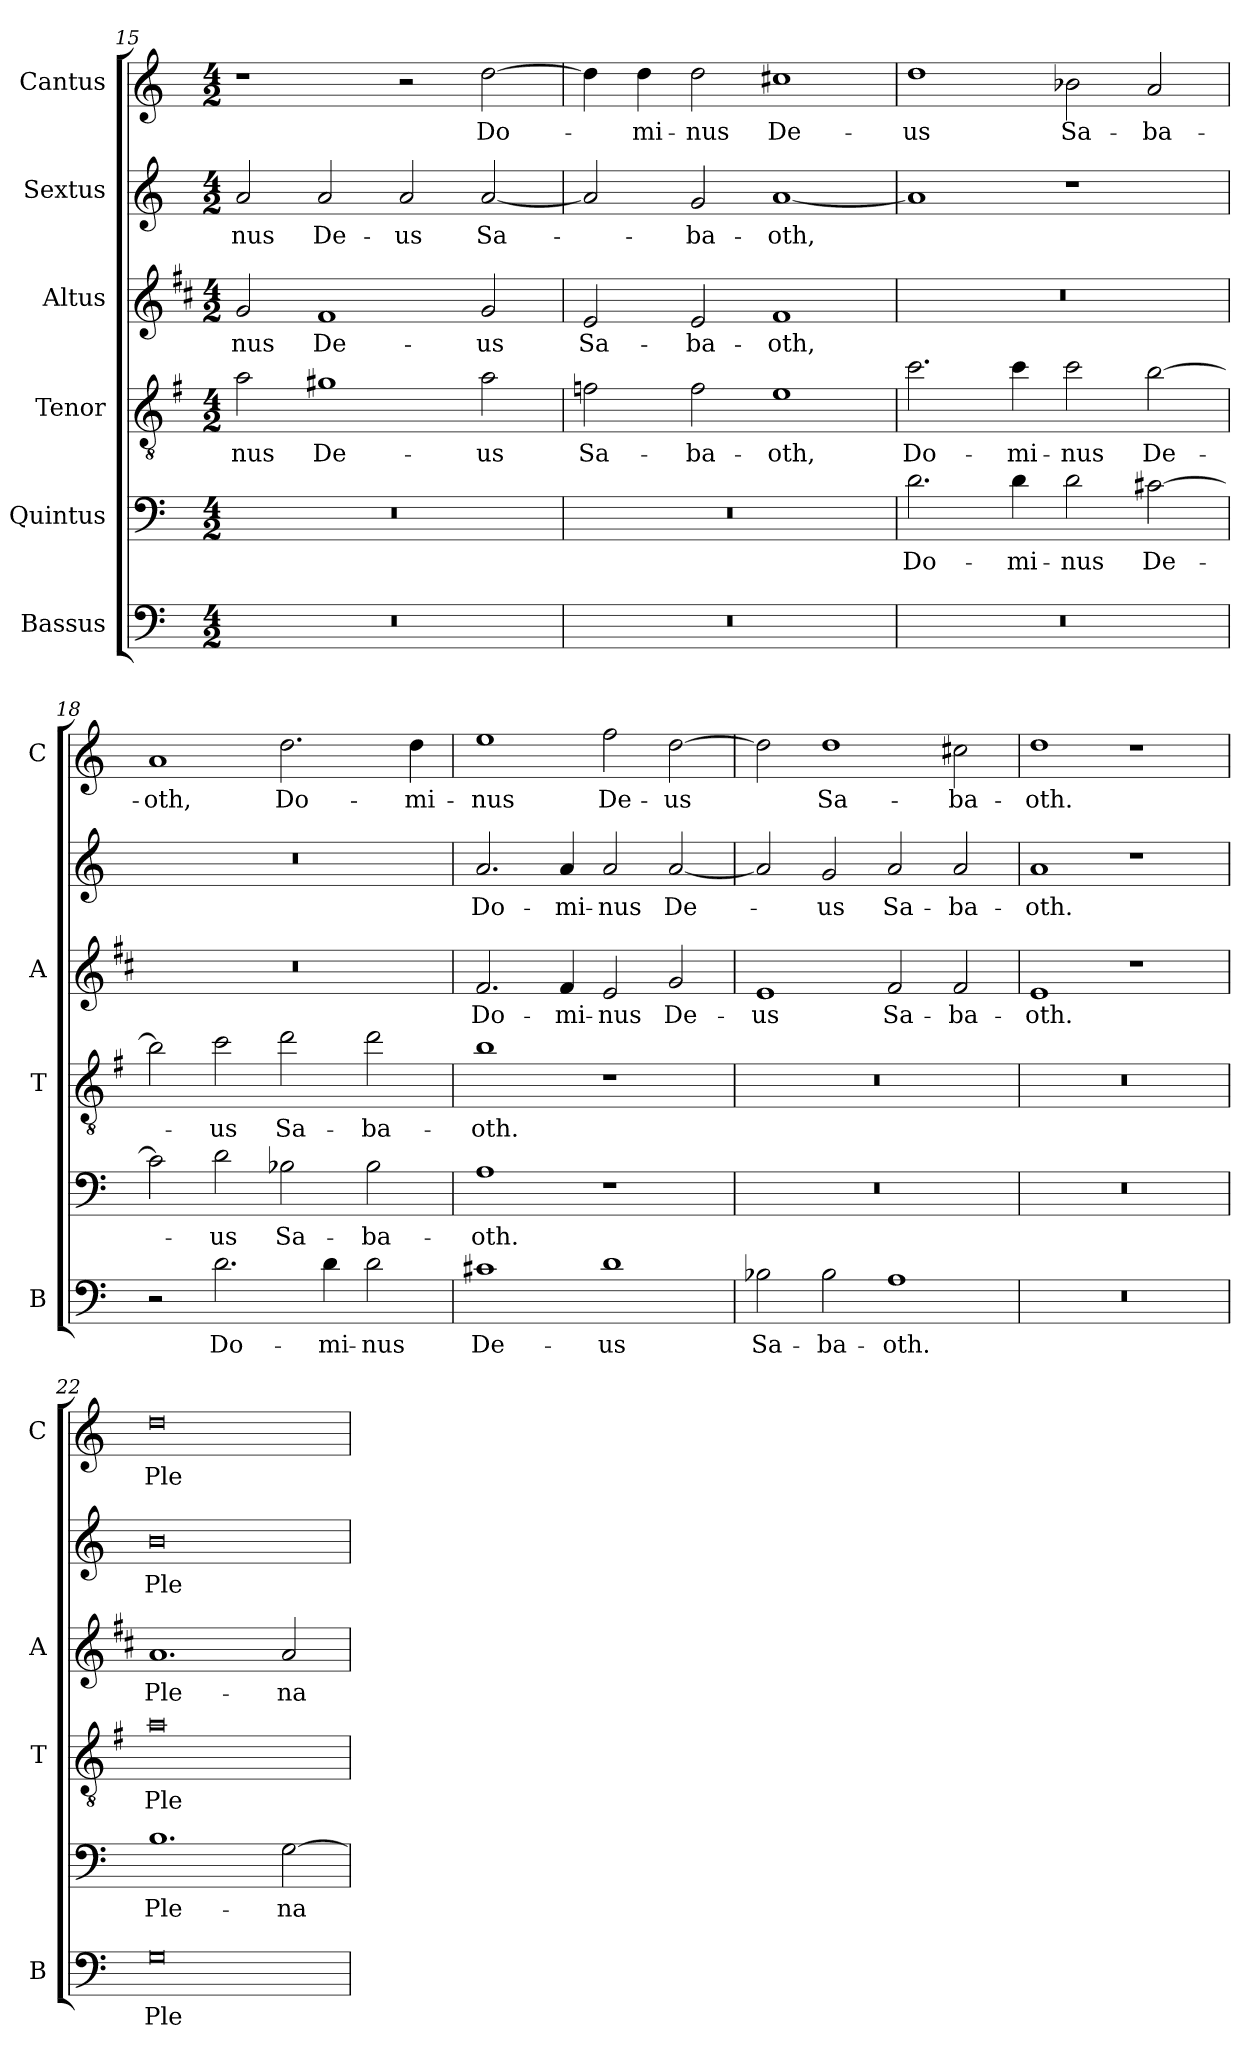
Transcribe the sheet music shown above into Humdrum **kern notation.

**kern	**text	**kern	**text	**kern	**text	**kern	**text	**kern	**text	**kern	**text
*part6	*part6	*part5	*part5	*part4	*part4	*part3	*part3	*part2	*part2	*part1	*part1
*staff6	*staff6	*staff5	*staff5	*staff4	*staff4	*staff3	*staff3	*staff2	*staff2	*staff1	*staff1
*I"Bassus	*	*I"Quintus	*	*I"Tenor	*	*I"Altus	*	*I"Sextus	*	*I"Cantus	*
*I'B	*	*	*	*I'T	*	*I'A	*	*	*	*I'C	*
*clefF4	*	*clefF4	*	*clefGv2	*	*clefG2	*	*clefG2	*	*clefG2	*
*	*	*	*	*ITrd4c7	*	*ITrd1c2	*	*	*	*	*
*k[]	*	*k[]	*	*k[]	*	*k[]	*	*k[]	*	*k[]	*
*C:	*	*C:	*	*C:	*	*C:	*	*C:	*	*C:	*
*M4/2	*	*M4/2	*	*M4/2	*	*M4/2	*	*M4/2	*	*M4/2	*
=15	=15	=15	=15	=15	=15	=15	=15	=15	=15	=15	=15
!	!	!	!	!	!LO:LY:b	!	!LO:LY:b	!	!LO:LY:b	!	!
0r	.	0r	.	2d\	-nus	2f/	-nus	2a/	-nus	1r	.
!	!	!	!	!	!LO:LY:b	!	!LO:LY:b	!	!LO:LY:b	!	!
.	.	.	.	1c#X	De-	1e	De-	2a/	De-	.	.
!	!	!	!	!	!	!	!	!	!LO:LY:b	!	!
.	.	.	.	.	.	.	.	2a/	-us	2r	.
!	!	!	!	!	!LO:LY:b	!	!LO:LY:b	!	!LO:LY:b	!	!LO:LY:b
.	.	.	.	2d\	-us	2f/	-us	[2a/	Sa-	[2dd\	Do-
=16	=16	=16	=16	=16	=16	=16	=16	=16	=16	=16	=16
!	!	!	!	!	!LO:LY:b	!	!LO:LY:b	!	!	!	!
0r	.	0r	.	2B-X\	Sa-	2d/	Sa-	2a/]	.	4dd\]	.
!	!	!	!	!	!	!	!	!	!	!	!LO:LY:b
.	.	.	.	.	.	.	.	.	.	4dd\	-mi-
!	!	!	!	!	!LO:LY:b	!	!LO:LY:b	!	!LO:LY:b	!	!LO:LY:b
.	.	.	.	2B-\	-ba-	2d/	-ba-	2g/	-ba-	2dd\	-nus
!	!	!	!	!	!LO:LY:b	!	!LO:LY:b	!	!LO:LY:b	!	!LO:LY:b
.	.	.	.	1A	-oth,	1e	-oth,	[1a	-oth,	1cc#X	De-
=17	=17	=17	=17	=17	=17	=17	=17	=17	=17	=17	=17
!	!	!	!LO:LY:b	!	!LO:LY:b	!	!	!	!	!	!LO:LY:b
0r	.	2.d\	Do-	2.f\	Do-	0r	.	1a]	.	1dd	-us
!	!	!	!LO:LY:b	!	!LO:LY:b	!	!	!	!	!	!
.	.	4d\	-mi-	4f\	-mi-	.	.	.	.	.	.
!	!	!	!LO:LY:b	!	!LO:LY:b	!	!	!	!	!	!LO:LY:b
.	.	2d\	-nus	2f\	-nus	.	.	1r	.	2b-X\	Sa-
!	!	!	!LO:LY:b	!	!LO:LY:b	!	!	!	!	!	!LO:LY:b
.	.	[2c#X\	De-	[2e\	De-	.	.	.	.	2a/	-ba-
!!LO:LB:g=z
=18	=18	=18	=18	=18	=18	=18	=18	=18	=18	=18	=18
!	!	!	!	!	!	!	!	!	!	!	!LO:LY:b
2r	.	2c#\]	.	2e\]	.	0r	.	0r	.	1a	-oth,
!	!LO:LY:b	!	!LO:LY:b	!	!LO:LY:b	!	!	!	!	!	!
2.d\	Do-	2d\	-us	2f\	-us	.	.	.	.	.	.
!	!	!	!LO:LY:b	!	!LO:LY:b	!	!	!	!	!	!LO:LY:b
.	.	2B-X\	Sa-	2g\	Sa-	.	.	.	.	2.dd\	Do-
!	!LO:LY:b	!	!	!	!	!	!	!	!	!	!
4d\	-mi-	.	.	.	.	.	.	.	.	.	.
!	!LO:LY:b	!	!LO:LY:b	!	!LO:LY:b	!	!	!	!	!	!
2d\	-nus	2B-\	-ba-	2g\	-ba-	.	.	.	.	.	.
!	!	!	!	!	!	!	!	!	!	!	!LO:LY:b
.	.	.	.	.	.	.	.	.	.	4dd\	-mi-
=19	=19	=19	=19	=19	=19	=19	=19	=19	=19	=19	=19
!	!LO:LY:b	!	!LO:LY:b	!	!LO:LY:b	!	!LO:LY:b	!	!LO:LY:b	!	!LO:LY:b
1c#X	De-	1A	-oth.	1e	-oth.	2.e/	Do-	2.a/	Do-	1ee	-nus
!	!	!	!	!	!	!	!LO:LY:b	!	!LO:LY:b	!	!
.	.	.	.	.	.	4e/	-mi-	4a/	-mi-	.	.
!	!LO:LY:b	!	!	!	!	!	!LO:LY:b	!	!LO:LY:b	!	!LO:LY:b
1d	-us	1r	.	1r	.	2d/	-nus	2a/	-nus	2ff\	De-
!	!	!	!	!	!	!	!LO:LY:b	!	!LO:LY:b	!	!LO:LY:b
.	.	.	.	.	.	2f/	De-	[2a/	De-	[2dd\	-us
=20	=20	=20	=20	=20	=20	=20	=20	=20	=20	=20	=20
!	!LO:LY:b	!	!	!	!	!	!LO:LY:b	!	!	!	!
2B-X\	Sa-	0r	.	0r	.	1d	-us	2a/]	.	2dd\]	.
!	!LO:LY:b	!	!	!	!	!	!	!	!LO:LY:b	!	!LO:LY:b
2B-\	-ba-	.	.	.	.	.	.	2g/	-us	1dd	Sa-
!	!LO:LY:b	!	!	!	!	!	!LO:LY:b	!	!LO:LY:b	!	!
1A	-oth.	.	.	.	.	2e/	Sa-	2a/	Sa-	.	.
!	!	!	!	!	!	!	!LO:LY:b	!	!LO:LY:b	!	!LO:LY:b
.	.	.	.	.	.	2e/	-ba-	2a/	-ba-	2cc#X\	-ba-
=21	=21	=21	=21	=21	=21	=21	=21	=21	=21	=21	=21
!	!	!	!	!	!	!	!LO:LY:b	!	!LO:LY:b	!	!LO:LY:b
0r	.	0r	.	0r	.	1d	-oth.	1a	-oth.	1dd	-oth.
.	.	.	.	.	.	1r	.	1r	.	1r	.
=22	=22	=22	=22	=22	=22	=22	=22	=22	=22	=22	=22
!	!LO:LY:b	!	!LO:LY:b	!	!LO:LY:b	!	!LO:LY:b	!	!LO:LY:b	!	!LO:LY:b
0G	Ple-	1.B	Ple-	0d	Ple-	1.g	Ple-	0b	Ple-	0dd	Ple-
!	!	!	!LO:LY:b	!	!	!	!LO:LY:b	!	!	!	!
.	.	[2G\	-na	.	.	2g/	-na	.	.	.	.
=	=	=	=	=	=	=	=	=	=	=	=
*-	*-	*-	*-	*-	*-	*-	*-	*-	*-	*-	*-
